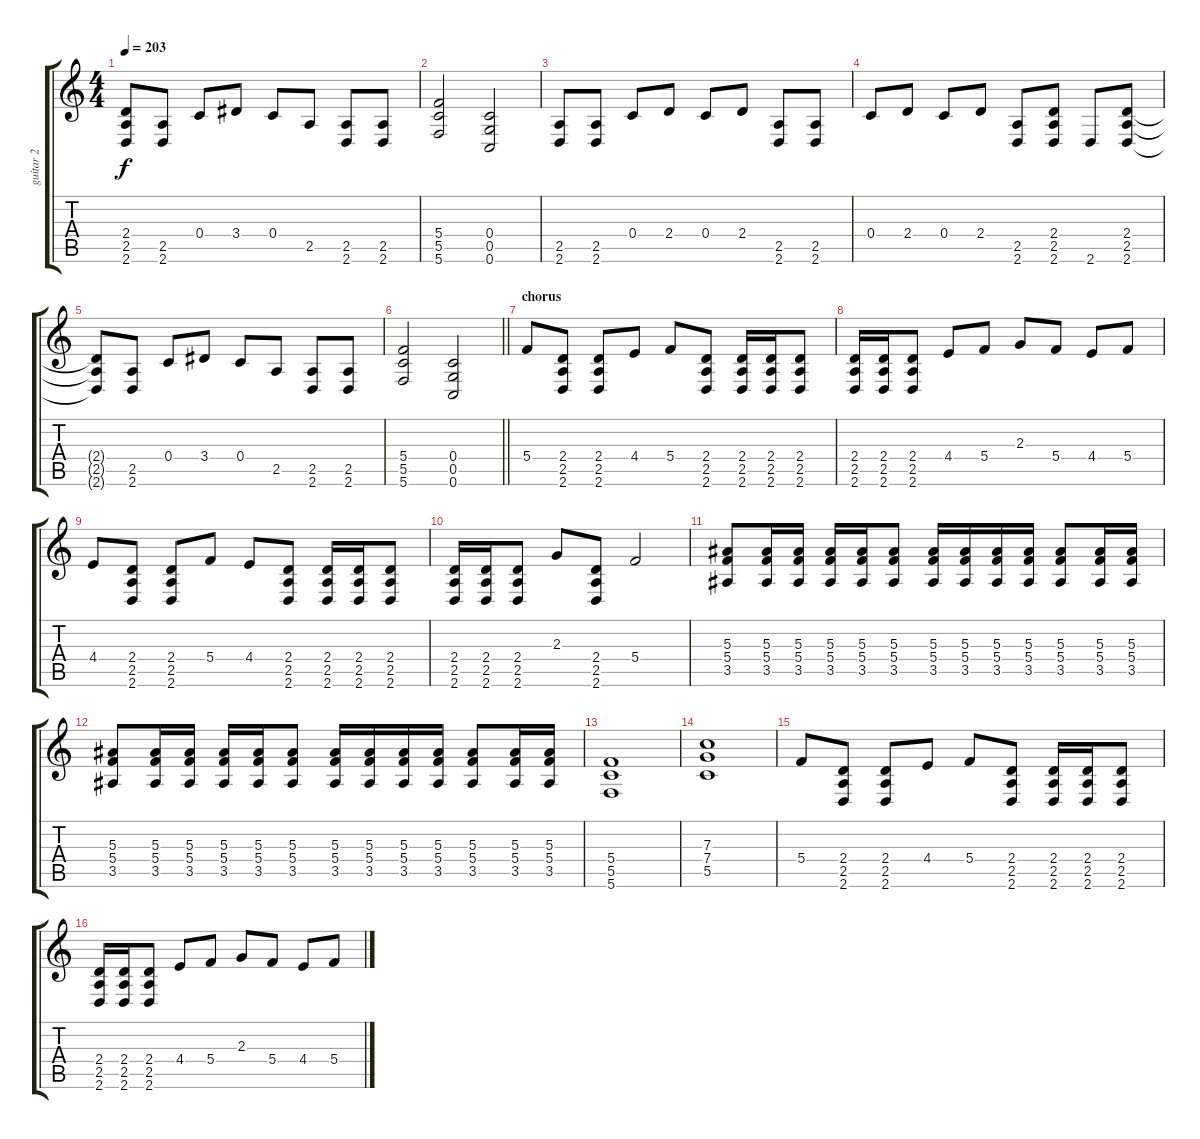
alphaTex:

\track ("guitar 2" "guitar 2") {instrument distortionguitar}
\staff {score tabs}
\tuning (D4 A3 F3 C3 G2 C2) {hide}
\ts (4 4)
\tempo 203
\clef g2
\ks c
(2.4{t} 2.5{t} 2.6{t}).8{dy f} (2.5 2.6).8 0.4.8 3.4.8 0.4.8 2.5.8 (2.5 2.6).8 (2.5 2.6).8 |
(5.4 5.5 5.6).2 (0.4 0.5 0.6).2 |
(2.5 2.6).8 (2.5 2.6).8 0.4.8 2.4.8 0.4.8 2.4.8 (2.5 2.6).8 (2.5 2.6).8 |
0.4.8 2.4.8 0.4.8 2.4.8 (2.5 2.6).8 (2.4 2.5 2.6).8 2.6.8 (2.4 2.5 2.6).8 |
(2.4{t} 2.5{t} 2.6{t}).8 (2.5 2.6).8 0.4.8 3.4.8 0.4.8 2.5.8 (2.5 2.6).8 (2.5 2.6).8 |
\barLineRight lightlight
(5.4 5.5 5.6).2 (0.4 0.5 0.6).2 |
\section ("" "chorus")
5.4.8 (2.4 2.5 2.6).8 (2.4 2.5 2.6).8 4.4.8 5.4.8 (2.4 2.5 2.6).8 (2.4 2.5 2.6).16 (2.4 2.5 2.6).16 (2.4 2.5 2.6).8 |
(2.4 2.5 2.6).16 (2.4 2.5 2.6).16 (2.4 2.5 2.6).8 4.4.8 5.4.8 2.3.8 5.4.8 4.4.8 5.4.8 |
4.4.8 (2.4 2.5 2.6).8 (2.4 2.5 2.6).8 5.4.8 4.4.8 (2.4 2.5 2.6).8 (2.4 2.5 2.6).16 (2.4 2.5 2.6).16 (2.4 2.5 2.6).8 |
(2.4 2.5 2.6).16 (2.4 2.5 2.6).16 (2.4 2.5 2.6).8 2.3.8 (2.4 2.5 2.6).8 5.4.2 |
(5.3 5.4 3.5).8 (5.3 5.4 3.5).16 (5.3 5.4 3.5).16 (5.3 5.4 3.5).16 (5.3 5.4 3.5).16 (5.3 5.4 3.5).8 (5.3 5.4 3.5).16 (5.3 5.4 3.5).16 (5.3 5.4 3.5).16 (5.3 5.4 3.5).16 (5.3 5.4 3.5).8 (5.3 5.4 3.5).16 (5.3 5.4 3.5).16 |
(5.3 5.4 3.5).8 (5.3 5.4 3.5).16 (5.3 5.4 3.5).16 (5.3 5.4 3.5).16 (5.3 5.4 3.5).16 (5.3 5.4 3.5).8 (5.3 5.4 3.5).16 (5.3 5.4 3.5).16 (5.3 5.4 3.5).16 (5.3 5.4 3.5).16 (5.3 5.4 3.5).8 (5.3 5.4 3.5).16 (5.3 5.4 3.5).16 |
(5.4 5.5 5.6).1 |
(7.3 7.4 5.5).1 |
5.4.8 (2.4 2.5 2.6).8 (2.4 2.5 2.6).8 4.4.8 5.4.8 (2.4 2.5 2.6).8 (2.4 2.5 2.6).16 (2.4 2.5 2.6).16 (2.4 2.5 2.6).8 |
(2.4 2.5 2.6).16 (2.4 2.5 2.6).16 (2.4 2.5 2.6).8 4.4.8 5.4.8 2.3.8 5.4.8 4.4.8 5.4.8
